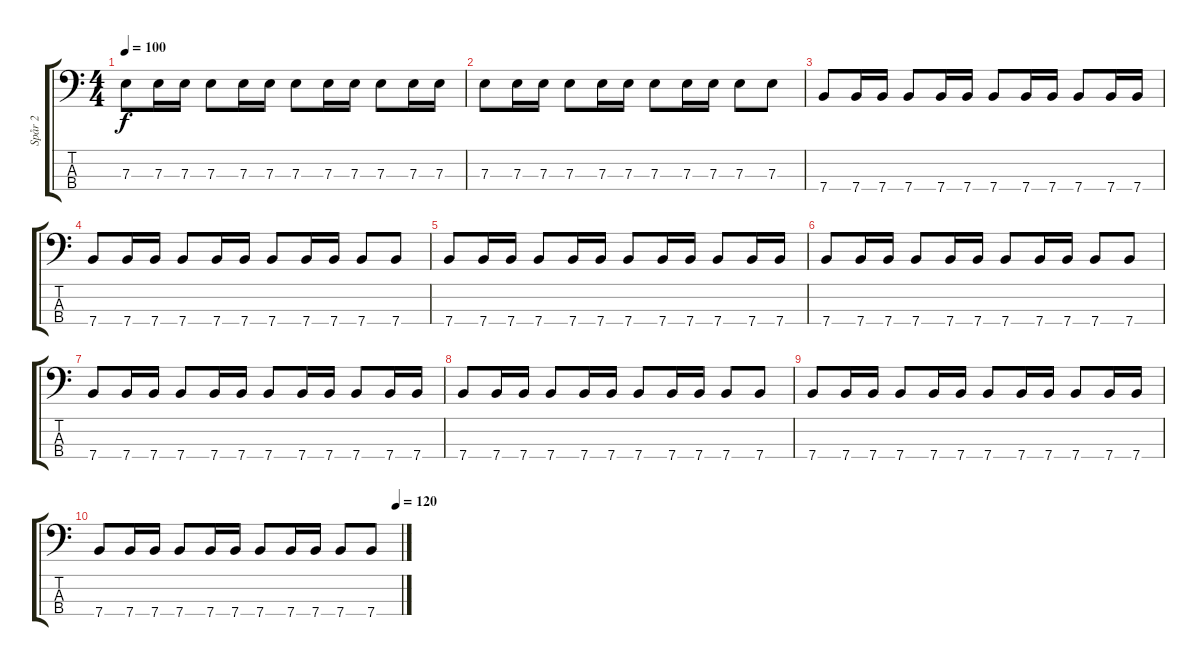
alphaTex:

\track ("Spår 2" "Spår 2") {instrument electricbassfinger}
\staff {score tabs}
\tuning (G2 D2 A1 E1) {hide}
\ts (4 4)
\tempo 100
\clef f4
\ks c
7.3.8{dy f} 7.3.16 7.3.16 7.3.8 7.3.16 7.3.16 7.3.8 7.3.16 7.3.16 7.3.8 7.3.16 7.3.16 |
7.3.8 7.3.16 7.3.16 7.3.8 7.3.16 7.3.16 7.3.8 7.3.16 7.3.16 7.3.8 7.3.8 |
7.4.8 7.4.16 7.4.16 7.4.8 7.4.16 7.4.16 7.4.8 7.4.16 7.4.16 7.4.8 7.4.16 7.4.16 |
7.4.8 7.4.16 7.4.16 7.4.8 7.4.16 7.4.16 7.4.8 7.4.16 7.4.16 7.4.8 7.4.8 |
7.4.8 7.4.16 7.4.16 7.4.8 7.4.16 7.4.16 7.4.8 7.4.16 7.4.16 7.4.8 7.4.16 7.4.16 |
7.4.8 7.4.16 7.4.16 7.4.8 7.4.16 7.4.16 7.4.8 7.4.16 7.4.16 7.4.8 7.4.8 |
7.4.8 7.4.16 7.4.16 7.4.8 7.4.16 7.4.16 7.4.8 7.4.16 7.4.16 7.4.8 7.4.16 7.4.16 |
7.4.8 7.4.16 7.4.16 7.4.8 7.4.16 7.4.16 7.4.8 7.4.16 7.4.16 7.4.8 7.4.8 |
7.4.8 7.4.16 7.4.16 7.4.8 7.4.16 7.4.16 7.4.8 7.4.16 7.4.16 7.4.8 7.4.16 7.4.16 |
\tempo (120 0.984375)
7.4.8 7.4.16 7.4.16 7.4.8 7.4.16 7.4.16 7.4.8 7.4.16 7.4.16 7.4.8 7.4.8
